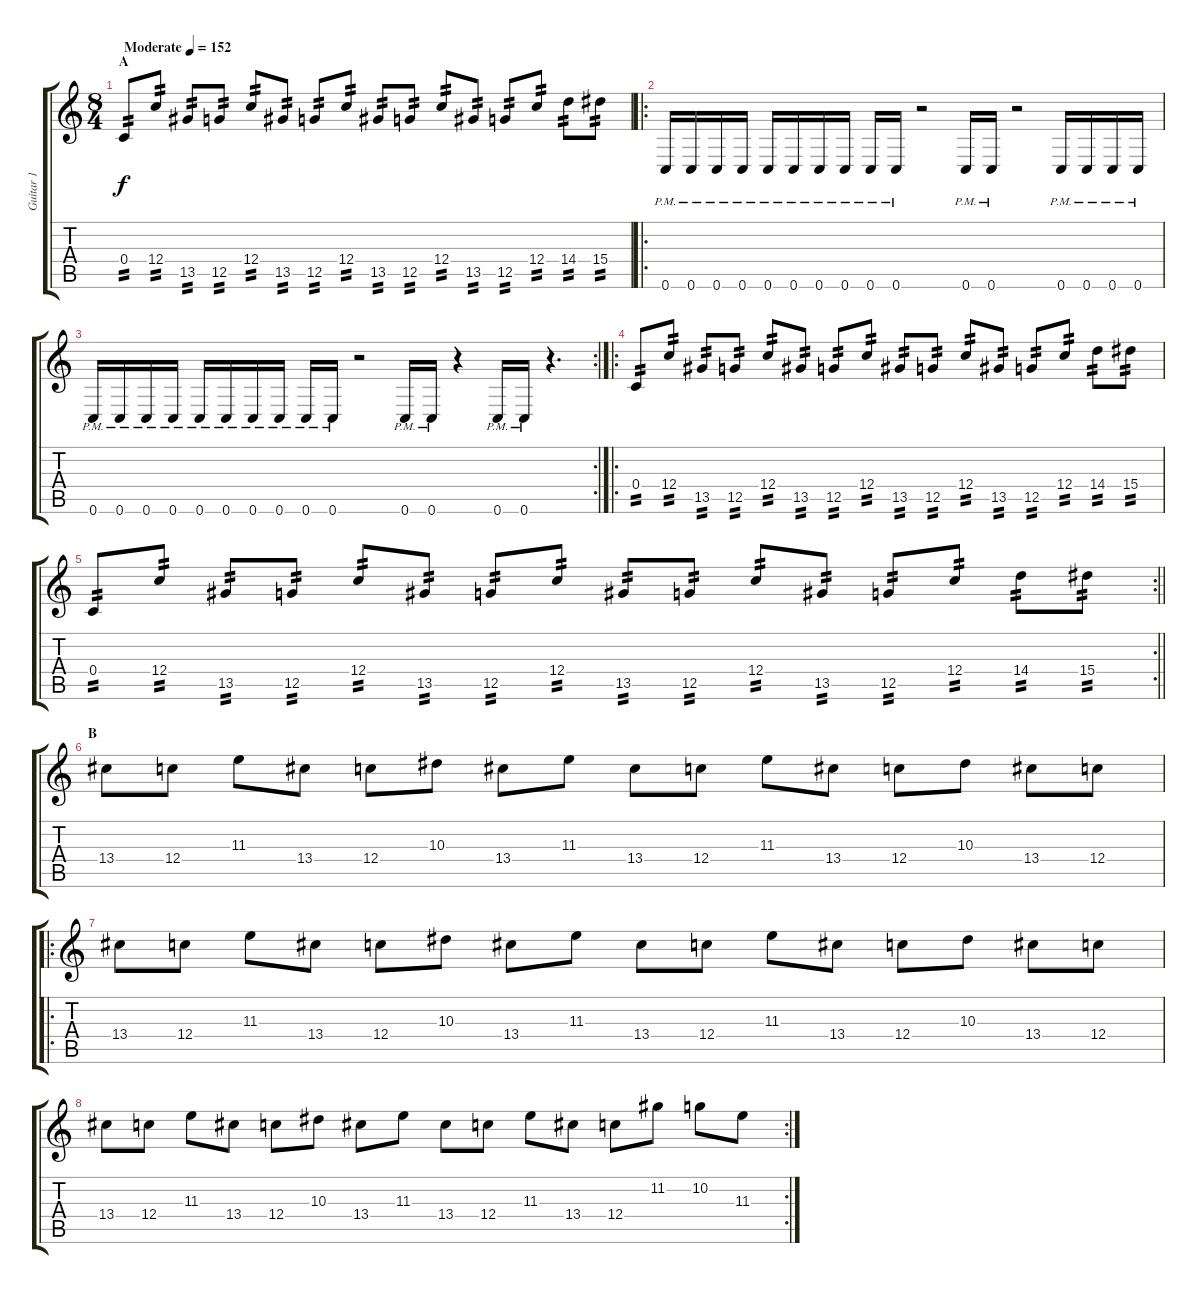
\track ("Guitar 1 " "Guitar 1 ") {instrument distortionguitar}
\staff {score tabs}
\tuning (D4 A3 F3 C3 G2 C2) {hide}
\ts (8 4)
\section ("" "A")
\tempo (152 "Moderate")
\clef g2
\ks c
0.4.8{tp 2 dy f instrument distortionguitar} 12.4.8{tp 2} 13.5.8{tp 2} 12.5.8{tp 2} 12.4.8{tp 2} 13.5.8{tp 2} 12.5.8{tp 2} 12.4.8{tp 2} 13.5.8{tp 2} 12.5.8{tp 2} 12.4.8{tp 2} 13.5.8{tp 2} 12.5.8{tp 2} 12.4.8{tp 2} 14.4.8{tp 2} 15.4.8{tp 2} |
\ro
0.6{pm}.16 0.6{pm}.16 0.6{pm}.16 0.6{pm}.16 0.6{pm}.16 0.6{pm}.16 0.6{pm}.16 0.6{pm}.16 0.6{pm}.16 0.6{pm}.16 r.2 0.6{pm}.16 0.6{pm}.16 r.2 0.6{pm}.16 0.6{pm}.16 0.6{pm}.16 0.6{pm}.16 |
\rc 2
0.6{pm}.16 0.6{pm}.16 0.6{pm}.16 0.6{pm}.16 0.6{pm}.16 0.6{pm}.16 0.6{pm}.16 0.6{pm}.16 0.6{pm}.16 0.6{pm}.16 r.2 0.6{pm}.16 0.6{pm}.16 r.4 0.6{pm}.16 0.6{pm}.16 r.4{d} |
\ro
0.4.8{tp 2} 12.4.8{tp 2} 13.5.8{tp 2} 12.5.8{tp 2} 12.4.8{tp 2} 13.5.8{tp 2} 12.5.8{tp 2} 12.4.8{tp 2} 13.5.8{tp 2} 12.5.8{tp 2} 12.4.8{tp 2} 13.5.8{tp 2} 12.5.8{tp 2} 12.4.8{tp 2} 14.4.8{tp 2} 15.4.8{tp 2} |
\rc 2
\barLineRight lightlight
0.4.8{tp 2} 12.4.8{tp 2} 13.5.8{tp 2} 12.5.8{tp 2} 12.4.8{tp 2} 13.5.8{tp 2} 12.5.8{tp 2} 12.4.8{tp 2} 13.5.8{tp 2} 12.5.8{tp 2} 12.4.8{tp 2} 13.5.8{tp 2} 12.5.8{tp 2} 12.4.8{tp 2} 14.4.8{tp 2} 15.4.8{tp 2} |
\section ("" "B")
13.4.8{instrument electricguitarclean} 12.4.8 11.3.8 13.4.8 12.4.8 10.3.8 13.4.8 11.3.8 13.4.8 12.4.8 11.3.8 13.4.8 12.4.8 10.3.8 13.4.8 12.4.8 |
\ro
13.4.8 12.4.8 11.3.8 13.4.8 12.4.8 10.3.8 13.4.8 11.3.8 13.4.8 12.4.8 11.3.8 13.4.8 12.4.8 10.3.8 13.4.8 12.4.8 |
\rc 2
13.4.8 12.4.8 11.3.8 13.4.8 12.4.8 10.3.8 13.4.8 11.3.8 13.4.8 12.4.8 11.3.8 13.4.8 12.4.8 11.2.8 10.2.8 11.3.8
